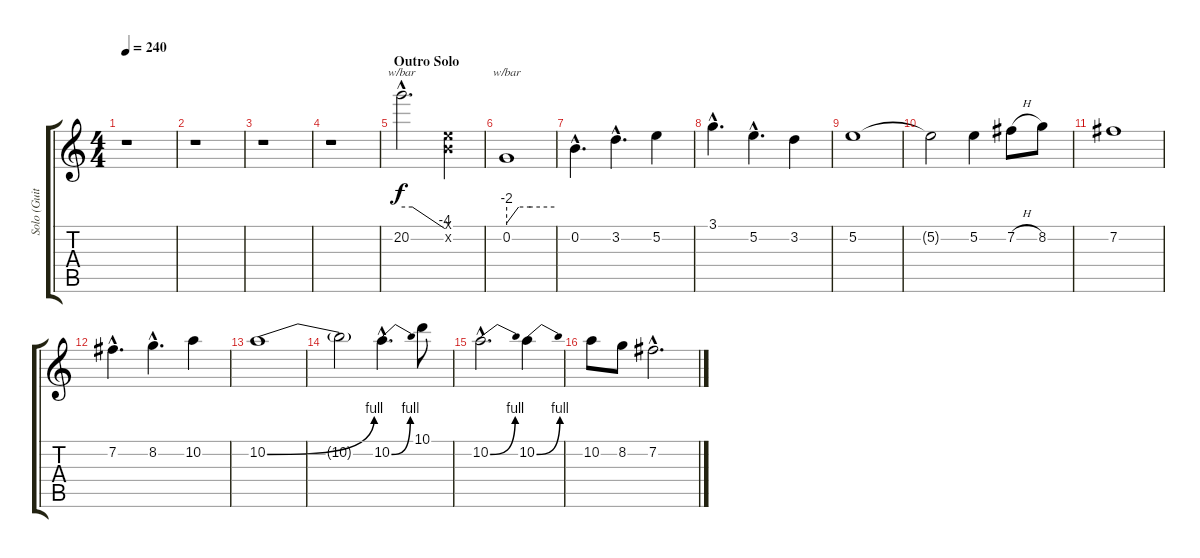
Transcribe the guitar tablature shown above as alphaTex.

\track ("Solo (Guitar)" "Solo (Guit") {instrument distortionguitar}
\staff {score tabs}
\tuning (E4 B3 G3 D3 A2 E2) {hide}
\ts (4 4)
\tempo 240
\clef g2
\ks c
r.1{dy f} |
r.1 |
r.1 |
r.1 |
\section ("" "Outro Solo")
20.2{hac}.2{d tbe (custom default 0 0 15 0 60 -16)} (0.1{x} 0.2{x}).4 |
0.2.1{tbe (custom default 0 -8 15 0 30 0 60 0)} |
0.2{hac}.4{d} 3.2{hac}.4{d} 5.2.4 |
3.1{hac}.4{d} 5.2{hac}.4{d} 3.2.4 |
5.2.1 |
5.2{t}.2 5.2.4 7.2{h}.8 8.2.8 |
7.2.1 |
7.2{hac}.4{d} 8.2{hac}.4{d} 10.2.4 |
10.2{be (bend 0 0 60 4)}.1 |
10.2{t}.2 10.2{be (bend 0 0 60 4) hac}.4{d} 10.1.8 |
10.2{be (bend 0 0 60 4) hac}.2{d} 10.2{be (bend 0 0 60 4)}.4 |
10.2.8 8.2.8 7.2{hac}.2{d}
